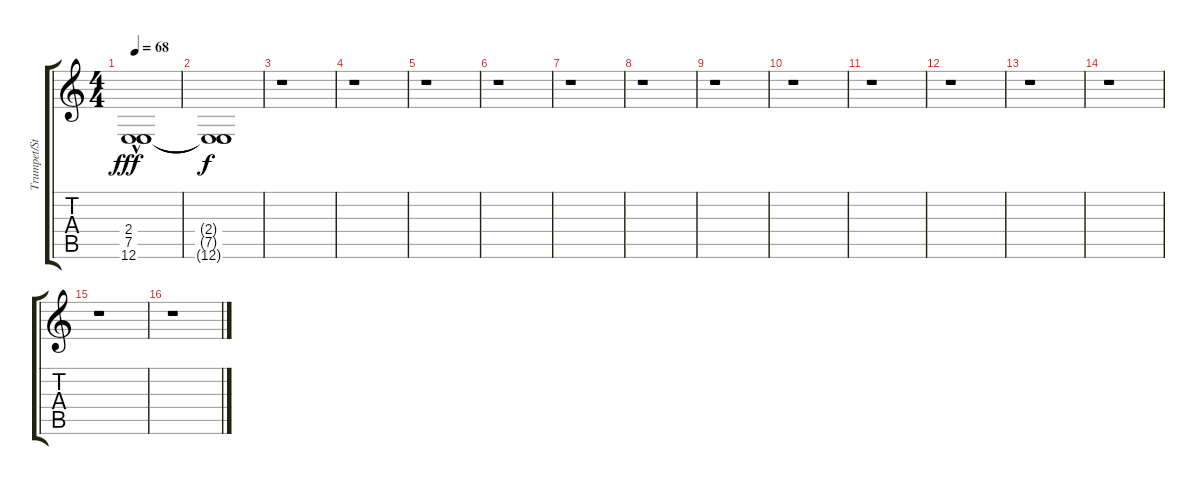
\track ("Trumpet/Strings/Violin" "Trumpet/St") {instrument stringensemble1}
\staff {score tabs}
\tuning (E4 B3 G3 D3 A2 E2) {hide}
\ts (4 4)
\tempo 68
\clef g2
\ks c
(2.4{hac} 7.5{hac} 12.6{hac}).1{dy fff volume 16 balance 4 instrument trumpet} |
(2.4{t} 7.5{t} 12.6{t}).1{dy f} |
r.1 |
r.1{volume 8 instrument stringensemble1} |
r.1 |
r.1 |
r.1 |
r.1 |
r.1 |
r.1 |
r.1 |
r.1 |
r.1 |
r.1 |
r.1 |
r.1
